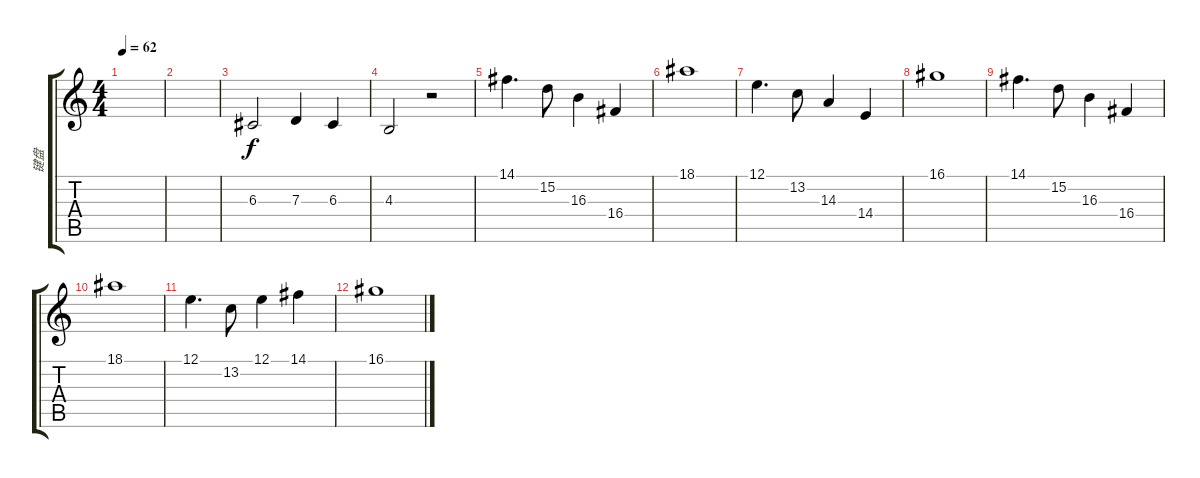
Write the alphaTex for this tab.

\track ("键盘" "键盘") {instrument drawbarorgan}
\staff {score tabs}
\tuning (E4 B3 G3 D3 A2 E2) {hide}
\ts (4 4)
\tempo 62
\clef g2
\ks c
|
|
6.3.2 7.3.4 6.3.4 |
4.3.2 r.2 |
14.1.4{d volume 15 instrument churchorgan} 15.2.8 16.3.4 16.4.4 |
18.1.1 |
12.1.4{d} 13.2.8 14.3.4 14.4.4 |
16.1.1 |
14.1.4{d} 15.2.8 16.3.4 16.4.4 |
18.1.1 |
12.1.4{d} 13.2.8 12.1.4 14.1.4 |
16.1.1
